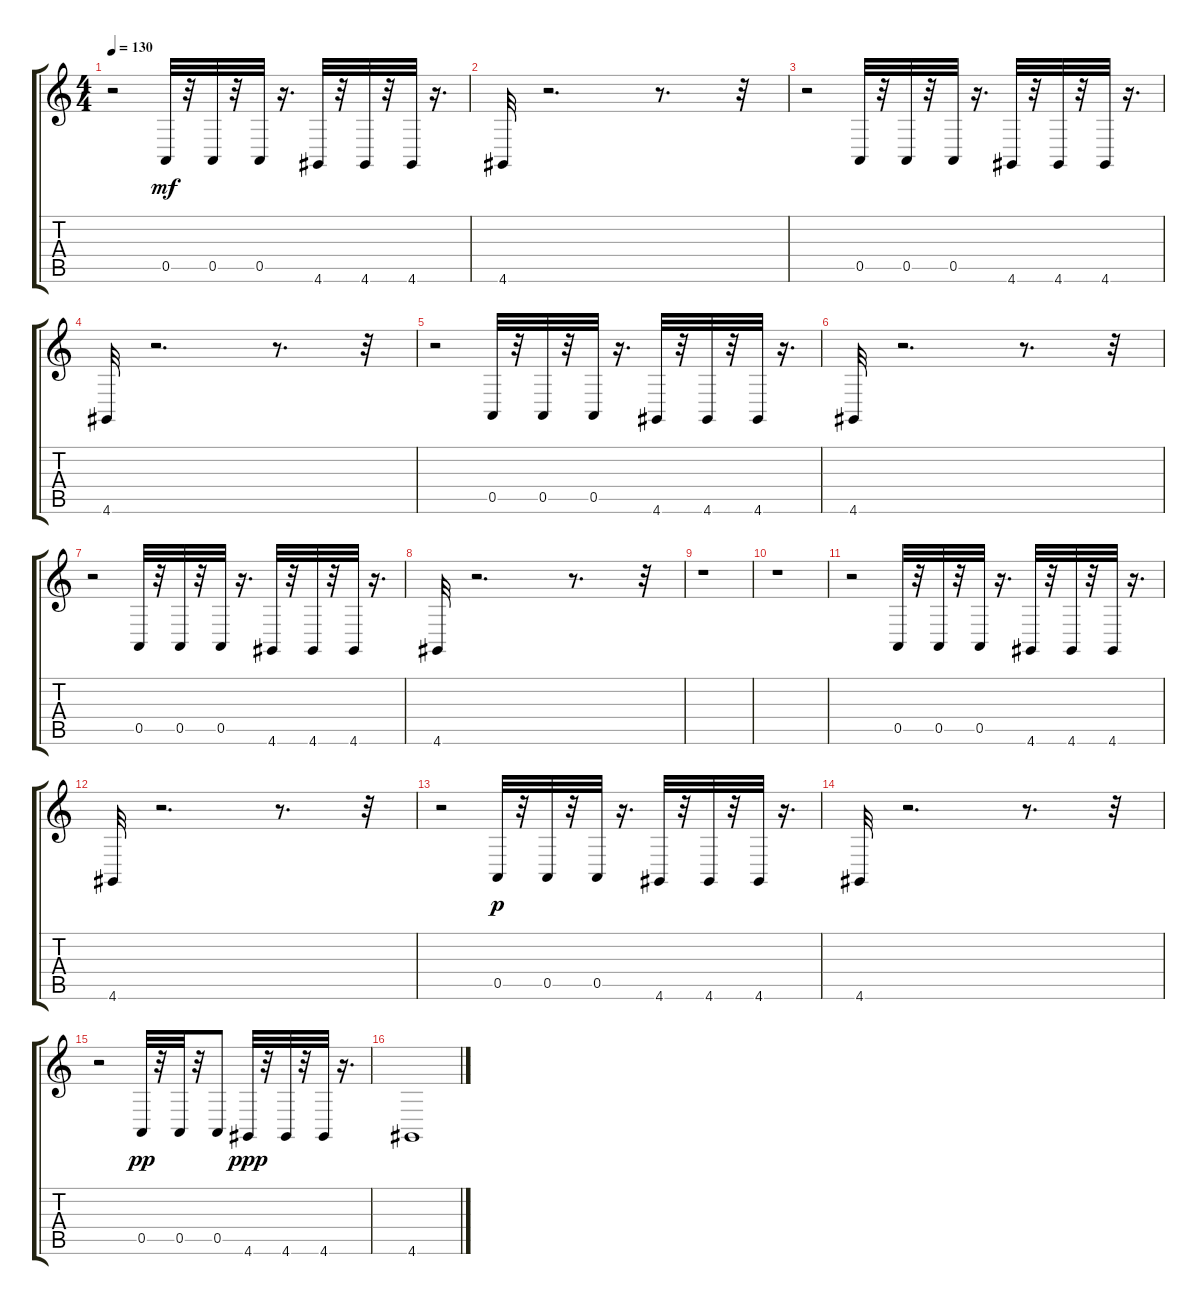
\track "" {instrument synthdrum}
\staff {score tabs}
\tuning (E4 B3 G3 D3 A2 E2) {hide}
\ts (4 4)
\tempo 130
\clef g2
\ks c
r.2{dy mf} 0.5.32 r.32 0.5.32 r.32 0.5.32 r.16{d} 4.6.32 r.32 4.6.32 r.32 4.6.32 r.16{d} |
4.6.32 r.2{d} r.8{d} r.32 |
r.2 0.5.32 r.32 0.5.32 r.32 0.5.32 r.16{d} 4.6.32 r.32 4.6.32 r.32 4.6.32 r.16{d} |
4.6.32 r.2{d} r.8{d} r.32 |
r.2 0.5.32 r.32 0.5.32 r.32 0.5.32 r.16{d} 4.6.32 r.32 4.6.32 r.32 4.6.32 r.16{d} |
4.6.32 r.2{d} r.8{d} r.32 |
r.2 0.5.32 r.32 0.5.32 r.32 0.5.32 r.16{d} 4.6.32 r.32 4.6.32 r.32 4.6.32 r.16{d} |
4.6.32 r.2{d} r.8{d} r.32 |
r.1 |
r.1 |
r.2 0.5.32 r.32 0.5.32 r.32 0.5.32 r.16{d} 4.6.32 r.32 4.6.32 r.32 4.6.32 r.16{d} |
4.6.32 r.2{d} r.8{d} r.32 |
r.2 0.5.32{dy p} r.32 0.5.32 r.32 0.5.32 r.16{d} 4.6.32 r.32 4.6.32 r.32 4.6.32 r.16{d} |
4.6.32 r.2{d} r.8{d} r.32 |
r.2 0.5.32{dy pp} r.32 0.5.32 r.32 0.5.8 4.6.32{dy ppp} r.32 4.6.32 r.32 4.6.32 r.16{d} |
4.6.1
